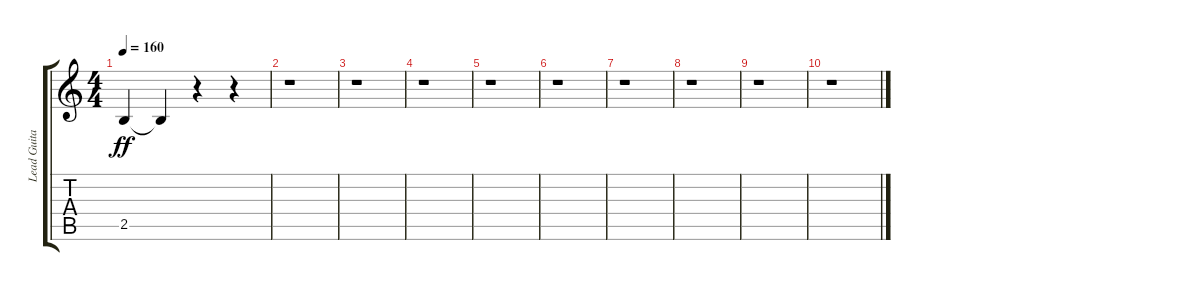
\track ("Lead Guitar" "Lead Guita") {instrument electricguitarmuted}
\staff {score tabs}
\tuning (E4 B3 G3 D3 A2 E2) {hide}
\ts (4 4)
\tempo 160
\clef g2
\ks c
2.5.4{dy ff} 2.5{t}.4 r.4 r.4 |
r.1 |
r.1 |
r.1 |
r.1 |
r.1 |
r.1 |
r.1 |
r.1 |
r.1
